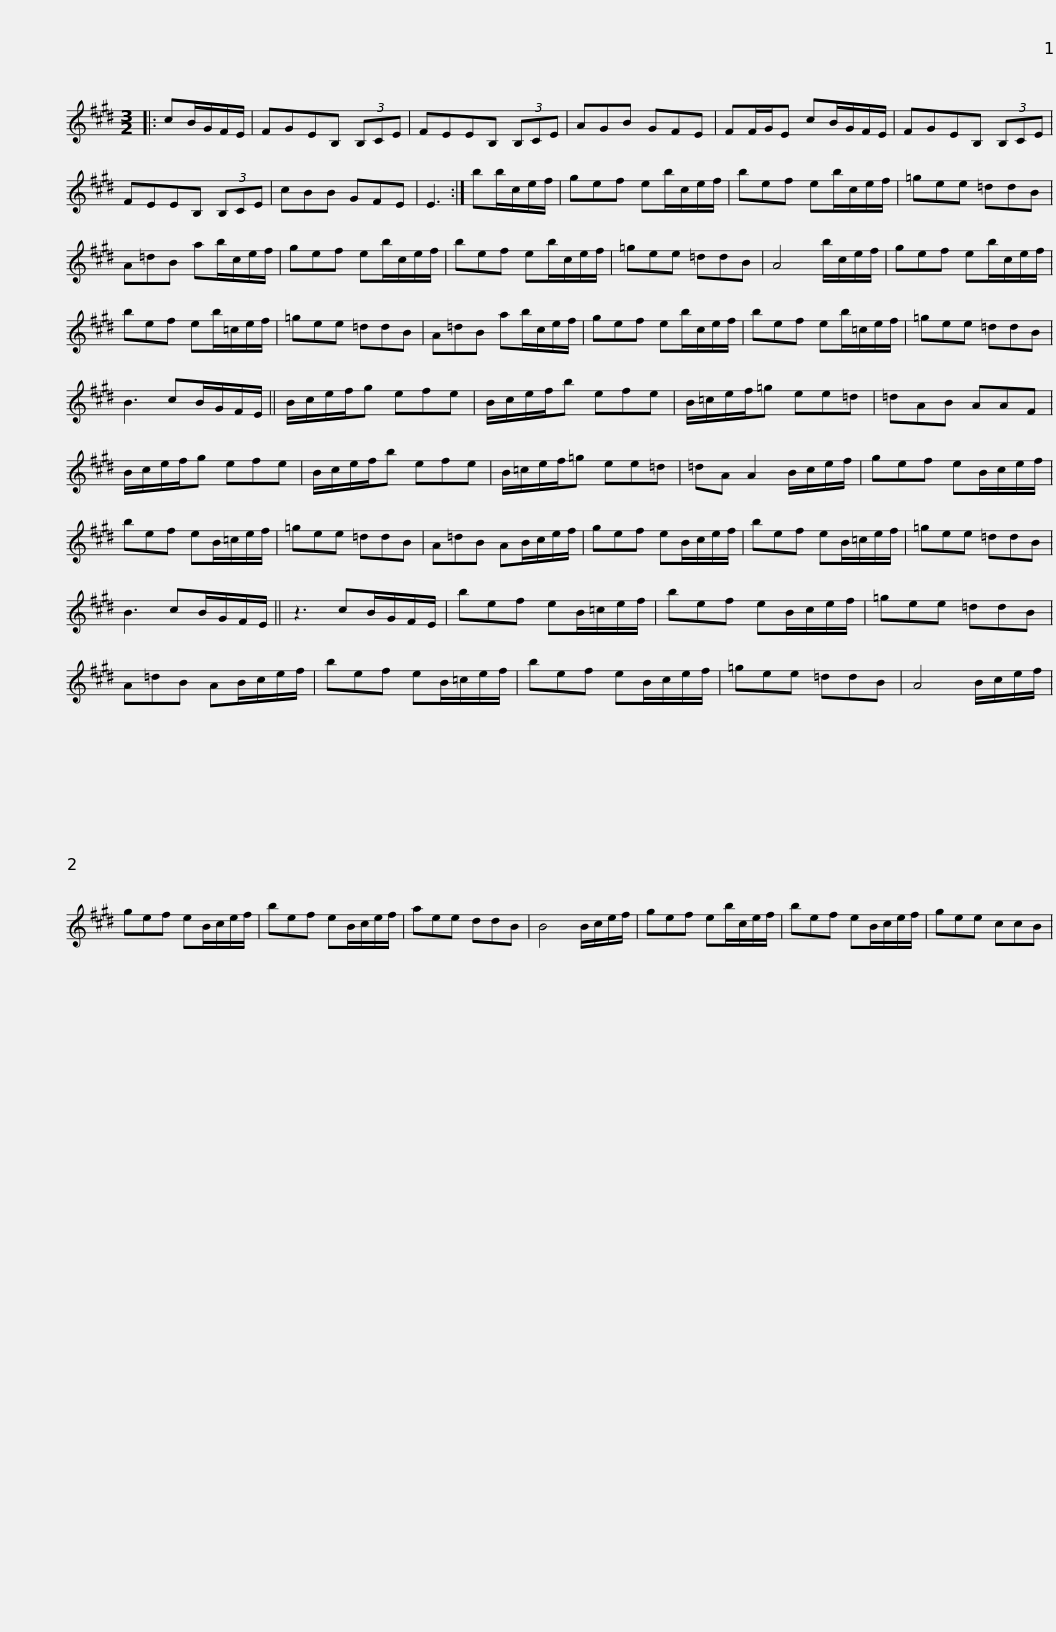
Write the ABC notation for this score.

X:1
L:1/8
M:3/2
I:linebreak $
K:E
V:1 treble
V:1
|: cB/G/F/E/ | FGEB, (3B,CE | FEEB, (3B,CE | AGB GFE | FF/G/E cB/G/F/E/ | %5
 FGEB, (3B,CE |$ FEEB, (3B,CE | cBB GFE | E3 :| bb/c/e/f/ | %10
 gef eb/c/e/f/ | bef eb/c/e/f/ | =gee =ddB |$ A=dB ab/c/e/f/ | gef eb/c/e/f/ | %15
 bef eb/c/e/f/ | =gee =ddB | A4 b/c/e/f/ | gef eb/c/e/f/ |$ bef eb/=c/e/f/ | %20
 =gee =ddB | A=dB ab/c/e/f/ | gef eb/c/e/f/ | bef eb/=c/e/f/ |$ =gee =ddB | %25
 B3 cB/G/F/E/ || B/c/e/f/g efe | B/c/e/f/b efe | B/=c/e/f/=g ee=d | =dAB AAF |$ %30
 B/c/e/f/g efe | B/c/e/f/b efe | B/=c/e/f/=g ee=d | =dA A2 B/c/e/f/ | gef eB/c/e/f/ |$ %35
 bef eB/=c/e/f/ | =gee =ddB | A=dB AB/c/e/f/ | gef eB/c/e/f/ | bef eB/=c/e/f/ |$ %40
 =gee =ddB | B3 cB/G/F/E/ || z3 cB/G/F/E/ | bef eB/=c/e/f/ | bef eB/c/e/f/ | %45
 =gee =ddB |$ A=dB AB/c/e/f/ | bef eB/=c/e/f/ | bef eB/c/e/f/ | =gee =ddB | %50
 A4 B/c/e/f/ | gef eB/c/e/f/ |$ bef eB/c/e/f/ | aee ddB | B4 B/c/e/f/ | %55
 gef eb/c/e/f/ | bef eB/c/e/f/ | gee ccB | %58
